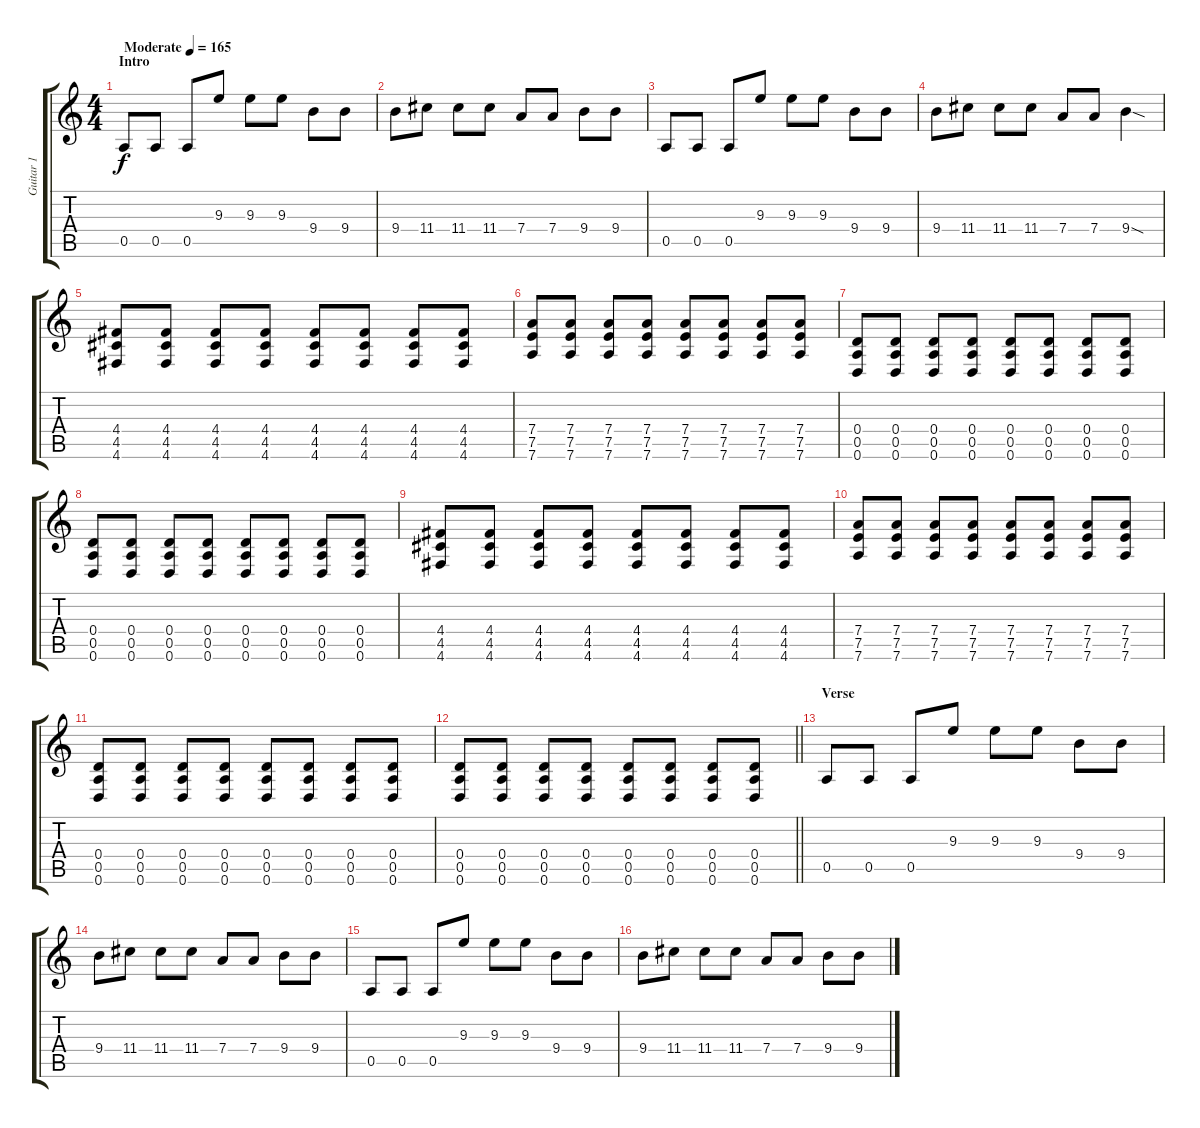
\track ("Guitar 1" "Guitar 1") {instrument distortionguitar}
\staff {score tabs}
\tuning (E4 B3 G3 D3 A2 D2) {hide}
\ts (4 4)
\section ("" "Intro")
\tempo (165 "Moderate")
\clef g2
\ks c
0.5.8{dy f instrument distortionguitar} 0.5.8 0.5.8 9.3.8 9.3.8 9.3.8 9.4.8 9.4.8 |
9.4.8 11.4.8 11.4.8 11.4.8 7.4.8 7.4.8 9.4.8 9.4.8 |
0.5.8 0.5.8 0.5.8 9.3.8 9.3.8 9.3.8 9.4.8 9.4.8 |
9.4.8 11.4.8 11.4.8 11.4.8 7.4.8 7.4.8 9.4{sod}.4 |
(4.4 4.5 4.6).8 (4.4 4.5 4.6).8 (4.4 4.5 4.6).8 (4.4 4.5 4.6).8 (4.4 4.5 4.6).8 (4.4 4.5 4.6).8 (4.4 4.5 4.6).8 (4.4 4.5 4.6).8 |
(7.4 7.5 7.6).8 (7.4 7.5 7.6).8 (7.4 7.5 7.6).8 (7.4 7.5 7.6).8 (7.4 7.5 7.6).8 (7.4 7.5 7.6).8 (7.4 7.5 7.6).8 (7.4 7.5 7.6).8 |
(0.4 0.5 0.6).8 (0.4 0.5 0.6).8 (0.4 0.5 0.6).8 (0.4 0.5 0.6).8 (0.4 0.5 0.6).8 (0.4 0.5 0.6).8 (0.4 0.5 0.6).8 (0.4 0.5 0.6).8 |
(0.4 0.5 0.6).8 (0.4 0.5 0.6).8 (0.4 0.5 0.6).8 (0.4 0.5 0.6).8 (0.4 0.5 0.6).8 (0.4 0.5 0.6).8 (0.4 0.5 0.6).8 (0.4 0.5 0.6).8 |
(4.4 4.5 4.6).8 (4.4 4.5 4.6).8 (4.4 4.5 4.6).8 (4.4 4.5 4.6).8 (4.4 4.5 4.6).8 (4.4 4.5 4.6).8 (4.4 4.5 4.6).8 (4.4 4.5 4.6).8 |
(7.4 7.5 7.6).8 (7.4 7.5 7.6).8 (7.4 7.5 7.6).8 (7.4 7.5 7.6).8 (7.4 7.5 7.6).8 (7.4 7.5 7.6).8 (7.4 7.5 7.6).8 (7.4 7.5 7.6).8 |
(0.4 0.5 0.6).8 (0.4 0.5 0.6).8 (0.4 0.5 0.6).8 (0.4 0.5 0.6).8 (0.4 0.5 0.6).8 (0.4 0.5 0.6).8 (0.4 0.5 0.6).8 (0.4 0.5 0.6).8 |
\barLineRight lightlight
(0.4 0.5 0.6).8 (0.4 0.5 0.6).8 (0.4 0.5 0.6).8 (0.4 0.5 0.6).8 (0.4 0.5 0.6).8 (0.4 0.5 0.6).8 (0.4 0.5 0.6).8 (0.4 0.5 0.6).8 |
\section ("" "Verse")
0.5.8 0.5.8 0.5.8 9.3.8 9.3.8 9.3.8 9.4.8 9.4.8 |
9.4.8 11.4.8 11.4.8 11.4.8 7.4.8 7.4.8 9.4.8 9.4.8 |
0.5.8 0.5.8 0.5.8 9.3.8 9.3.8 9.3.8 9.4.8 9.4.8 |
9.4.8 11.4.8 11.4.8 11.4.8 7.4.8 7.4.8 9.4.8 9.4.8
